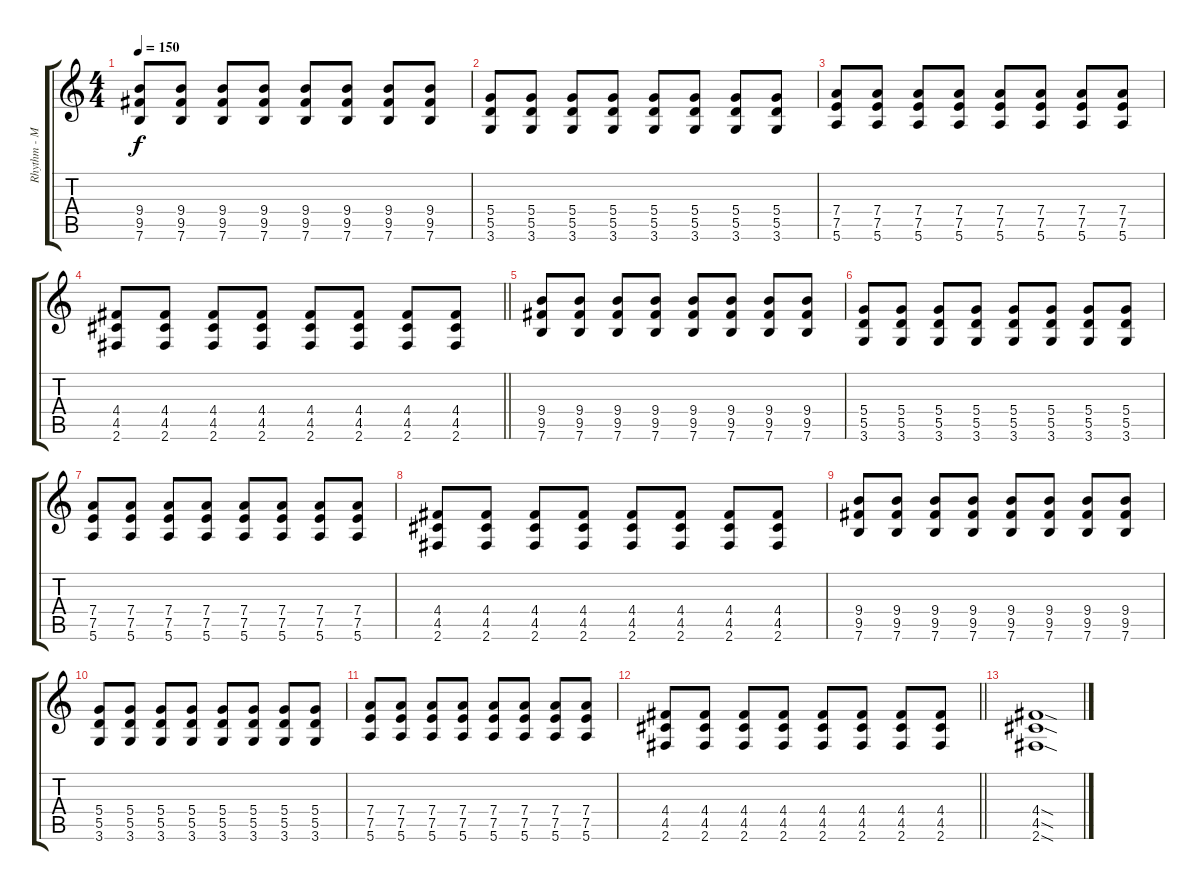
\track ("Rhythm - Mike Kennerty" "Rhythm - M") {instrument distortionguitar}
\staff {score tabs}
\tuning (E4 B3 G3 D3 A2 E2) {hide}
\ts (4 4)
\tempo 150
\clef g2
\ks c
(9.4 9.5 7.6).8{dy f} (9.4 9.5 7.6).8 (9.4 9.5 7.6).8 (9.4 9.5 7.6).8 (9.4 9.5 7.6).8 (9.4 9.5 7.6).8 (9.4 9.5 7.6).8 (9.4 9.5 7.6).8 |
(5.4 5.5 3.6).8 (5.4 5.5 3.6).8 (5.4 5.5 3.6).8 (5.4 5.5 3.6).8 (5.4 5.5 3.6).8 (5.4 5.5 3.6).8 (5.4 5.5 3.6).8 (5.4 5.5 3.6).8 |
(7.4 7.5 5.6).8 (7.4 7.5 5.6).8 (7.4 7.5 5.6).8 (7.4 7.5 5.6).8 (7.4 7.5 5.6).8 (7.4 7.5 5.6).8 (7.4 7.5 5.6).8 (7.4 7.5 5.6).8 |
\barLineRight lightlight
(4.4 4.5 2.6).8 (4.4 4.5 2.6).8 (4.4 4.5 2.6).8 (4.4 4.5 2.6).8 (4.4 4.5 2.6).8 (4.4 4.5 2.6).8 (4.4 4.5 2.6).8 (4.4 4.5 2.6).8 |
(9.4 9.5 7.6).8 (9.4 9.5 7.6).8 (9.4 9.5 7.6).8 (9.4 9.5 7.6).8 (9.4 9.5 7.6).8 (9.4 9.5 7.6).8 (9.4 9.5 7.6).8 (9.4 9.5 7.6).8 |
(5.4 5.5 3.6).8 (5.4 5.5 3.6).8 (5.4 5.5 3.6).8 (5.4 5.5 3.6).8 (5.4 5.5 3.6).8 (5.4 5.5 3.6).8 (5.4 5.5 3.6).8 (5.4 5.5 3.6).8 |
(7.4 7.5 5.6).8 (7.4 7.5 5.6).8 (7.4 7.5 5.6).8 (7.4 7.5 5.6).8 (7.4 7.5 5.6).8 (7.4 7.5 5.6).8 (7.4 7.5 5.6).8 (7.4 7.5 5.6).8 |
(4.4 4.5 2.6).8 (4.4 4.5 2.6).8 (4.4 4.5 2.6).8 (4.4 4.5 2.6).8 (4.4 4.5 2.6).8 (4.4 4.5 2.6).8 (4.4 4.5 2.6).8 (4.4 4.5 2.6).8 |
(9.4 9.5 7.6).8 (9.4 9.5 7.6).8 (9.4 9.5 7.6).8 (9.4 9.5 7.6).8 (9.4 9.5 7.6).8 (9.4 9.5 7.6).8 (9.4 9.5 7.6).8 (9.4 9.5 7.6).8 |
(5.4 5.5 3.6).8 (5.4 5.5 3.6).8 (5.4 5.5 3.6).8 (5.4 5.5 3.6).8 (5.4 5.5 3.6).8 (5.4 5.5 3.6).8 (5.4 5.5 3.6).8 (5.4 5.5 3.6).8 |
(7.4 7.5 5.6).8 (7.4 7.5 5.6).8 (7.4 7.5 5.6).8 (7.4 7.5 5.6).8 (7.4 7.5 5.6).8 (7.4 7.5 5.6).8 (7.4 7.5 5.6).8 (7.4 7.5 5.6).8 |
\barLineRight lightlight
(4.4 4.5 2.6).8 (4.4 4.5 2.6).8 (4.4 4.5 2.6).8 (4.4 4.5 2.6).8 (4.4 4.5 2.6).8 (4.4 4.5 2.6).8 (4.4 4.5 2.6).8 (4.4 4.5 2.6).8 |
(4.4{sod} 4.5{sod} 2.6{sod}).1
